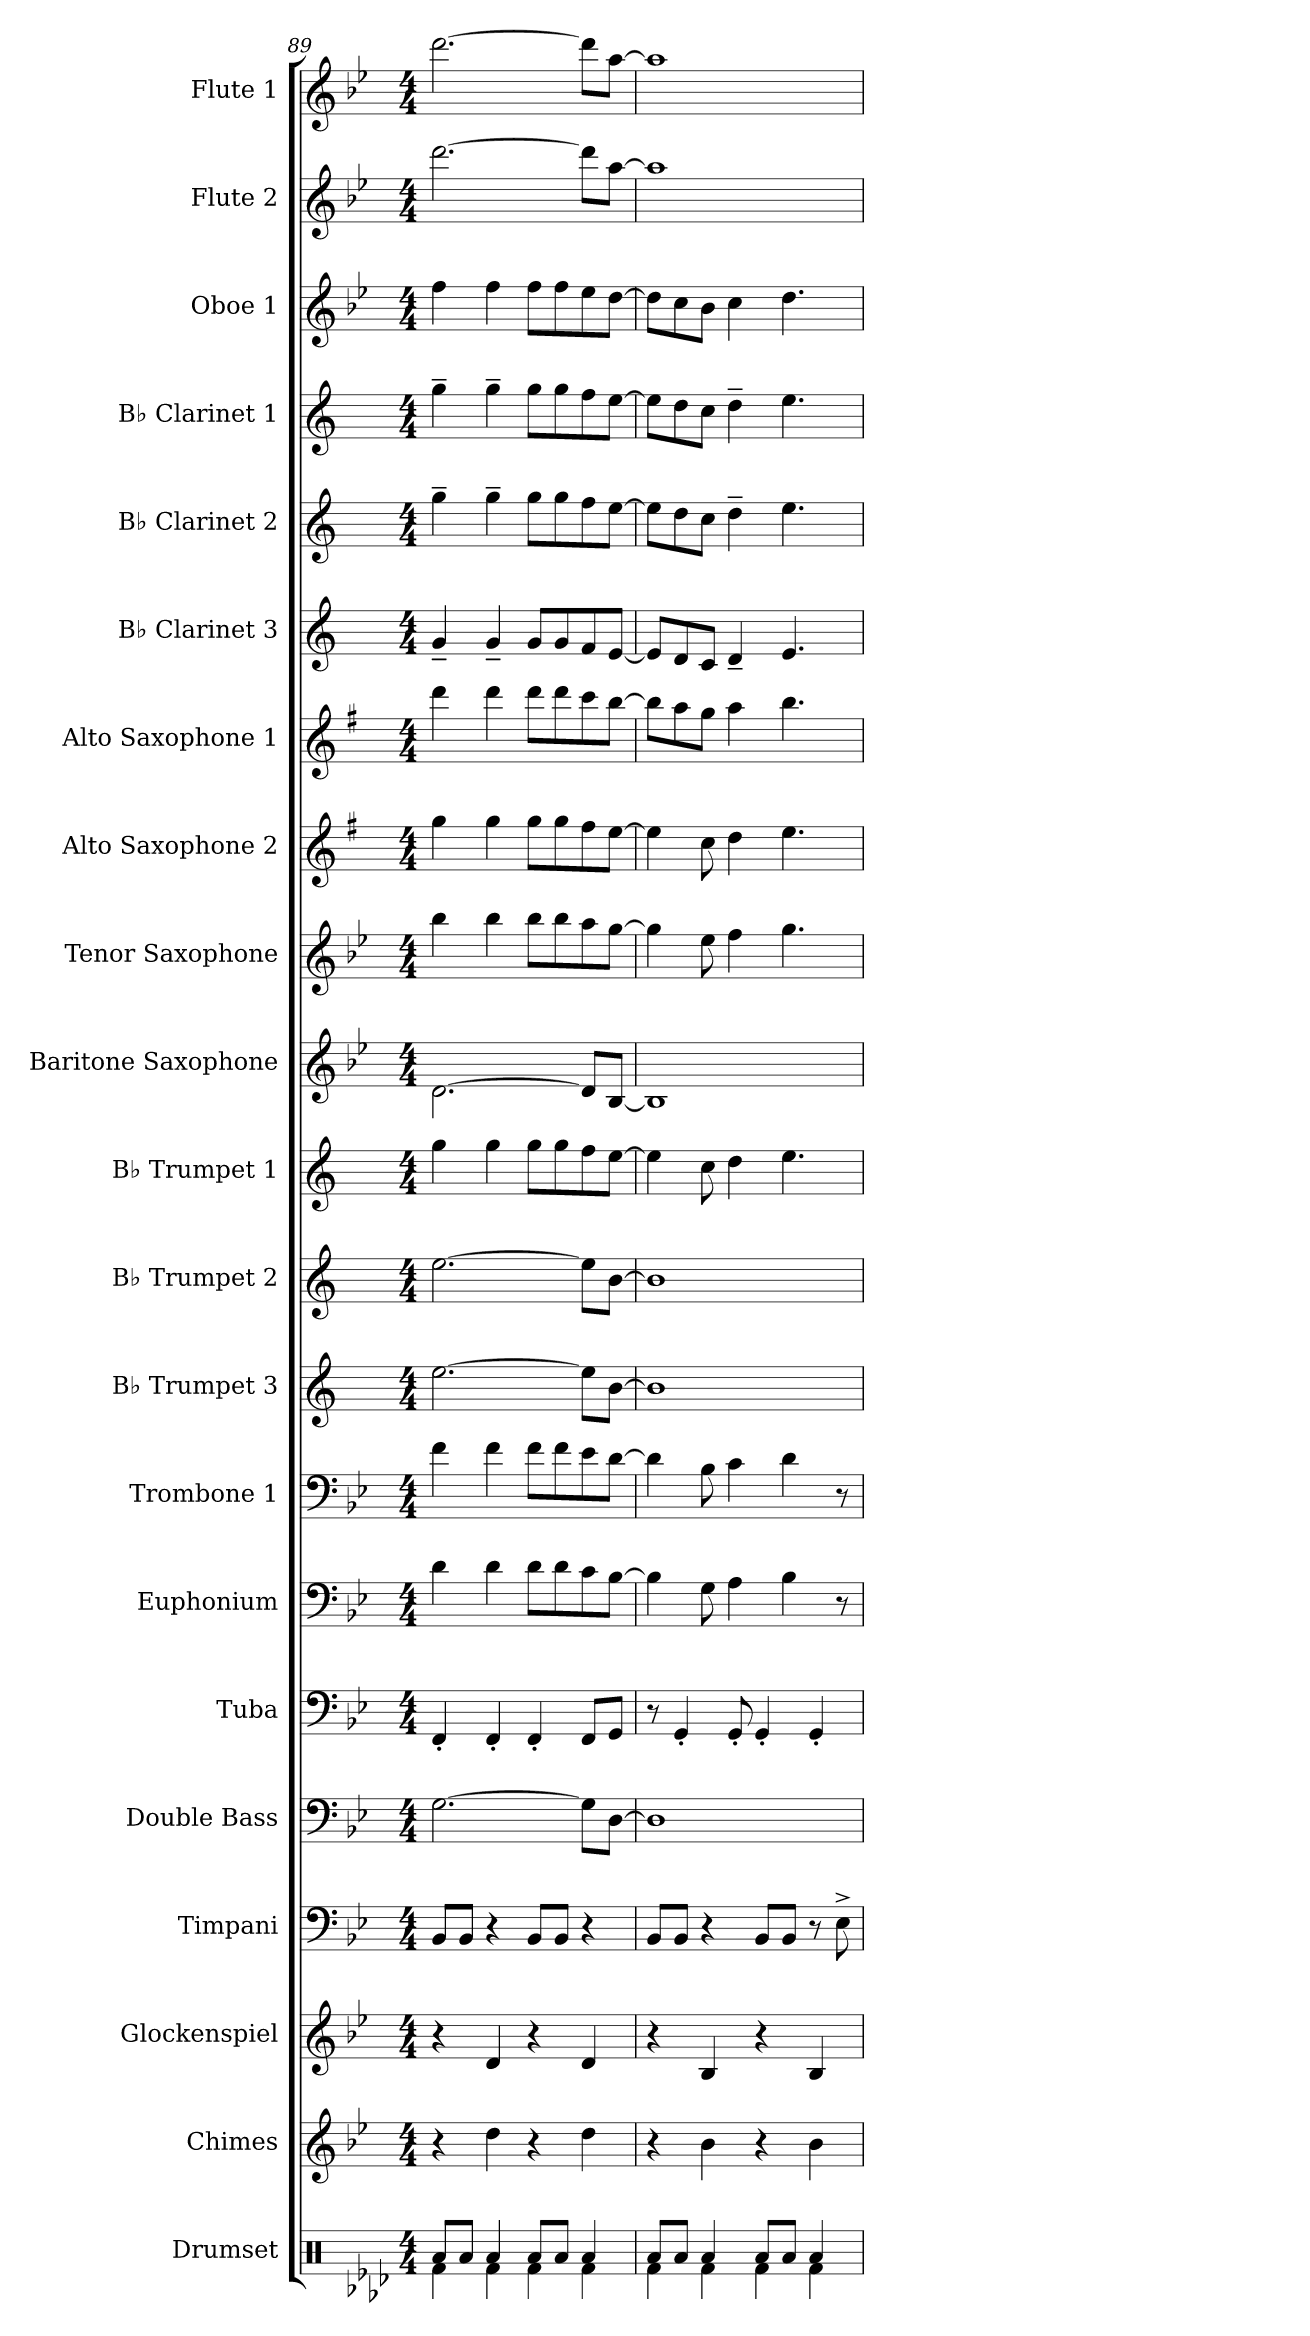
**kern	**kern	**kern	**kern	**dynam	**kern	**kern	**kern	**kern	**kern	**kern	**kern	**kern	**kern	**kern	**kern	**kern	**kern	**kern	**kern	**kern	**kern
*part21	*part20	*part19	*part18	*part18	*part17	*part16	*part15	*part14	*part13	*part12	*part11	*part10	*part9	*part8	*part7	*part6	*part5	*part4	*part3	*part2	*part1
*staff21	*staff20	*staff19	*staff18	*staff18	*staff17	*staff16	*staff15	*staff14	*staff13	*staff12	*staff11	*staff10	*staff9	*staff8	*staff7	*staff6	*staff5	*staff4	*staff3	*staff2	*staff1
*I"Drumset	*I"Chimes	*I"Glockenspiel	*I"Timpani	*	*I"Double Bass	*I"Tuba	*I"Euphonium	*I"Trombone 1	*I"B♭ Trumpet 3	*I"B♭ Trumpet 2	*I"B♭ Trumpet 1	*I"Baritone Saxophone	*I"Tenor Saxophone	*I"Alto Saxophone 2	*I"Alto Saxophone 1	*I"B♭ Clarinet 3	*I"B♭ Clarinet 2	*I"B♭ Clarinet 1	*I"Oboe 1	*I"Flute 2	*I"Flute 1
*I'D. Set	*I'Cme.	*I'Glk.	*I'Timp.	*	*I'Db.	*I'Tba.	*I'Euph.	*I'Tbn. 1	*I'B♭ Tpt. 3	*I'B♭ Tpt. 2	*I'B♭ Tpt. 1	*I'Bar. Sax.	*I'T. Sax.	*I'A. Sax. 2	*I'A. Sax. 1	*I'B♭ Cl. 3	*I'B♭ Cl. 2	*I'B♭ Cl. 1	*I'Ob. 1	*I'Fl. 2	*I'Fl. 1
*clefX	*clefG2	*clefG2	*clefF4	*	*clefF4	*clefF4	*clefF4	*clefF4	*clefG2	*clefG2	*clefG2	*clefG2	*clefG2	*clefG2	*clefG2	*clefG2	*clefG2	*clefG2	*clefG2	*clefG2	*clefG2
*	*	*ITrd-14c-24	*	*	*ITrd7c12	*	*	*	*ITrd1c2	*ITrd1c2	*ITrd1c2	*ITrd12c21	*ITrd8c14	*ITrd5c9	*ITrd5c9	*ITrd1c2	*ITrd1c2	*ITrd1c2	*	*	*
*k[b-e-a-d-]	*k[b-e-]	*k[b-e-]	*k[b-e-]	*	*k[b-e-]	*k[b-e-]	*k[b-e-]	*k[b-e-]	*k[b-e-]	*k[b-e-]	*k[b-e-]	*k[b-e-]	*k[b-e-]	*k[b-e-]	*k[b-e-]	*k[b-e-]	*k[b-e-]	*k[b-e-]	*k[b-e-]	*k[b-e-]	*k[b-e-]
*M4/4	*M4/4	*M4/4	*M4/4	*	*M4/4	*M4/4	*M4/4	*M4/4	*M4/4	*M4/4	*M4/4	*M4/4	*M4/4	*M4/4	*M4/4	*M4/4	*M4/4	*M4/4	*M4/4	*M4/4	*M4/4
=89	=89	=89	=89	=89	=89	=89	=89	=89	=89	=89	=89	=89	=89	=89	=89	=89	=89	=89	=89	=89	=89
*^	*	*	*	*	*	*	*	*	*	*	*	*	*	*	*	*	*	*	*	*	*
8Ra/L	4Rf\	4r	4r	8BB-/L	.	[2.GG\	4FF'/	4d\	4f\	[2.dd\	[2.dd\	4ff\	[2.D\	4b-\	4b-\	4ff\	4f~/	4ff~\	4ff~\	4ff\	[2.ddd\	[2.ddd\
8Ra/J	.	.	.	8BB-/J	.	.	.	.	.	.	.	.	.	.	.	.	.	.	.	.	.	.
4Ra/	4Rf\	4dd\	4ddd/	4r	.	.	4FF'/	4d\	4f\	.	.	4ff\	.	4b-\	4b-\	4ff\	4f~/	4ff~\	4ff~\	4ff\	.	.
8Ra/L	4Rf\	4r	4r	8BB-/L	.	.	4FF'/	8d\L	8f\L	.	.	8ff\L	.	8b-\L	8b-\L	8ff\L	8f/L	8ff\L	8ff\L	8ff\L	.	.
8Ra/J	.	.	.	8BB-/J	.	.	.	8d\	8f\	.	.	8ff\	.	8b-\	8b-\	8ff\	8f/	8ff\	8ff\	8ff\	.	.
4Ra/	4Rf\	4dd\	4ddd/	4r	.	8GG\L]	8FF/L	8c\	8e-\	8dd\L]	8dd\L]	8ee-\	8D/L]	8a\	8a\	8ee-\	8e-/	8ee-\	8ee-\	8ee-\	8ddd\L]	8ddd\L]
.	.	.	.	.	.	[8DD\J	8GG/J	[8B-\J	[8d\J	[8a\J	[8a\J	[8dd\J	[8BB-/J	[8g\J	[8g\J	[8dd\J	[8d/J	[8dd\J	[8dd\J	[8dd\J	[8aa\J	[8aa\J
=90	=90	=90	=90	=90	=90	=90	=90	=90	=90	=90	=90	=90	=90	=90	=90	=90	=90	=90	=90	=90	=90	=90
8Ra/L	4Rf\	4r	4r	8BB-/L	.	1DD]	8r	4B-\]	4d\]	1a]	1a]	4dd\]	1BB-]	4g\]	4g\]	8dd\L]	8d/L]	8dd\L]	8dd\L]	8dd\L]	1aa]	1aa]
8Ra/J	.	.	.	8BB-/J	.	.	4GG'/	.	.	.	.	.	.	.	.	8cc\	8c/	8cc\	8cc\	8cc\	.	.
4Ra/	4Rf\	4b-\	4bb-/	4r	.	.	.	8G\	8B-\	.	.	8b-\	.	8e-\	8e-\	8b-\J	8B-/J	8b-\J	8b-\J	8b-\J	.	.
.	.	.	.	.	.	.	8GG'/	4A\	4c\	.	.	4cc\	.	4f\	4f\	4cc\	4c~/	4cc~\	4cc~\	4cc\	.	.
8Ra/L	4Rf\	4r	4r	8BB-/L	.	.	4GG'/	.	.	.	.	.	.	.	.	.	.	.	.	.	.	.
8Ra/J	.	.	.	8BB-/J	.	.	.	4B-\	4d\	.	.	4.dd\	.	4.g\	4.g\	4.dd\	4.d/	4.dd\	4.dd\	4.dd\	.	.
4Ra/	4Rf\	4b-\	4bb-/	8r	.	.	4GG'/	.	.	.	.	.	.	.	.	.	.	.	.	.	.	.
!	!	!	!	!	!LO:DY:b	!	!	!	!	!	!	!	!	!	!	!	!	!	!	!	!	!
.	.	.	.	8E-^\	other-dynamics	.	.	8r	8r	.	.	.	.	.	.	.	.	.	.	.	.	.
*v	*v	*	*	*	*	*	*	*	*	*	*	*	*	*	*	*	*	*	*	*	*	*
=	=	=	=	=	=	=	=	=	=	=	=	=	=	=	=	=	=	=	=	=	=
*-	*-	*-	*-	*-	*-	*-	*-	*-	*-	*-	*-	*-	*-	*-	*-	*-	*-	*-	*-	*-	*-
